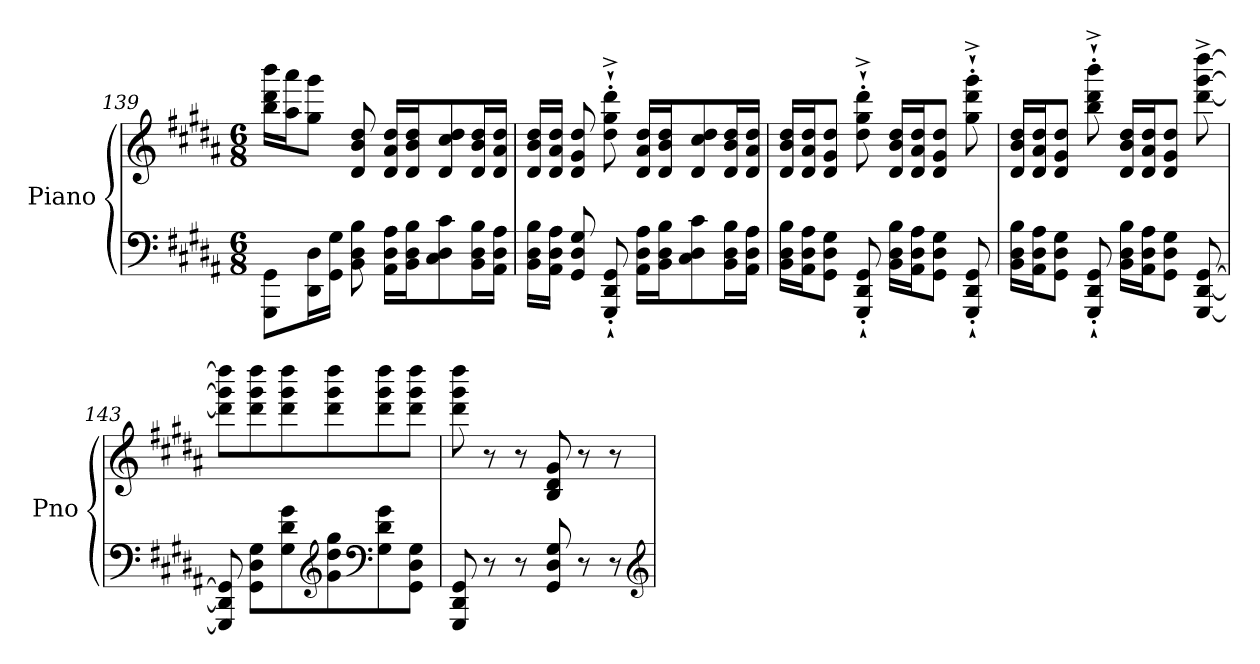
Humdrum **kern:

**kern	**kern
*part1	*part1
*staff2	*staff1
*I"Piano	*
*I'Pno	*
*clefF4	*clefG2
*k[f#c#g#d#a#]	*k[f#c#g#d#a#]
*B:	*B:
*M6/8	*M6/8
=139	=139
8GGG#\ 8GG#\L	16bb\ 16ddd#\ 16bbb\LL
.	16aa#\ 16aaa#\J
16DD#\ 16D#\L	8gg#\ 8ggg#\J
16GG#\ 16G#\JJ	.
8BB\ 8D#\ 8B\	8d#/ 8b/ 8dd#/
16AA#\ 16D#\ 16A#\LL	16d#/ 16a#/ 16dd#/LL
16BB\ 16D#\ 16B\J	16d#/ 16b/ 16dd#/J
8C#\ 8D#\ 8c#\	8d#/ 8cc#/ 8dd#/
16BB\ 16D#\ 16B\L	16d#/ 16b/ 16dd#/L
16AA#\ 16D#\ 16A#\JJ	16d#/ 16a#/ 16dd#/JJ
!!LO:PB:g=z
=140	=140
16BB\ 16D#\ 16B\LL	16d#/ 16b/ 16dd#/LL
16AA#\ 16D#\ 16A#\JJ	16d#/ 16a#/ 16dd#/JJ
8GG#/ 8D#/ 8G#/	8d#/ 8g#/ 8dd#/
8GGG#/`' 8DD#/`' 8GG#/`'	8dd#\`'^ 8gg#\`'^ 8ddd#\`'^
16AA#\ 16D#\ 16A#\LL	16d#/ 16a#/ 16dd#/LL
16BB\ 16D#\ 16B\J	16d#/ 16b/ 16dd#/J
8C#\ 8D#\ 8c#\	8d#/ 8cc#/ 8dd#/
16BB\ 16D#\ 16B\L	16d#/ 16b/ 16dd#/L
16AA#\ 16D#\ 16A#\JJ	16d#/ 16a#/ 16dd#/JJ
!!LO:PB:g=z
=141	=141
16BB\ 16D#\ 16B\LL	16d#/ 16b/ 16dd#/LL
16AA#\ 16D#\ 16A#\J	16d#/ 16a#/ 16dd#/J
8GG#\ 8D#\ 8G#\J	8d#/ 8g#/ 8dd#/J
8GGG#/`' 8DD#/`' 8GG#/`'	8dd#\`'^ 8gg#\`'^ 8ddd#\`'^
16BB\ 16D#\ 16B\LL	16d#/ 16b/ 16dd#/LL
16AA#\ 16D#\ 16A#\J	16d#/ 16a#/ 16dd#/J
8GG#\ 8D#\ 8G#\J	8d#/ 8g#/ 8dd#/J
8GGG#/`' 8DD#/`' 8GG#/`'	8gg#\`'^ 8ddd#\`'^ 8ggg#\`'^
=142	=142
16BB\ 16D#\ 16B\LL	16d#/ 16b/ 16dd#/LL
16AA#\ 16D#\ 16A#\J	16d#/ 16a#/ 16dd#/J
8GG#\ 8D#\ 8G#\J	8d#/ 8g#/ 8dd#/J
8GGG#/`' 8DD#/`' 8GG#/`'	8bb\`'^ 8ddd#\`'^ 8bbb\`'^
16BB\ 16D#\ 16B\LL	16d#/ 16b/ 16dd#/LL
16AA#\ 16D#\ 16A#\J	16d#/ 16a#/ 16dd#/J
8GG#\ 8D#\ 8G#\J	8d#/ 8g#/ 8dd#/J
[8GGG#/ [8DD#/ [8GG#/	[8ddd#\^ [8ggg#\^ [8dddd#\^
=143	=143
8GGG#/] 8DD#/] 8GG#/]	8ddd#\] 8ggg#\] 8dddd#\]L
8GG#\ 8D#\ 8G#\L	8ddd#\ 8ggg#\ 8dddd#\
8G#\ 8d#\ 8g#\	8ddd#\ 8ggg#\ 8dddd#\
*clefG2	*
8g#\ 8dd#\ 8gg#\	8ddd#\ 8ggg#\ 8dddd#\
*clefF4	*
8G#\ 8d#\ 8g#\	8ddd#\ 8ggg#\ 8dddd#\
8GG#\ 8D#\ 8G#\J	8ddd#\ 8ggg#\ 8dddd#\J
!!LO:PB:g=z
=144	=144
8GGG#/ 8DD#/ 8GG#/	8ddd#\ 8ggg#\ 8dddd#\
8r	8r
8r	8r
8GG#/ 8D#/ 8G#/	8B/ 8d#/ 8g#/
8r	8r
8r	8r
*clefG2	*
=	=
*-	*-
